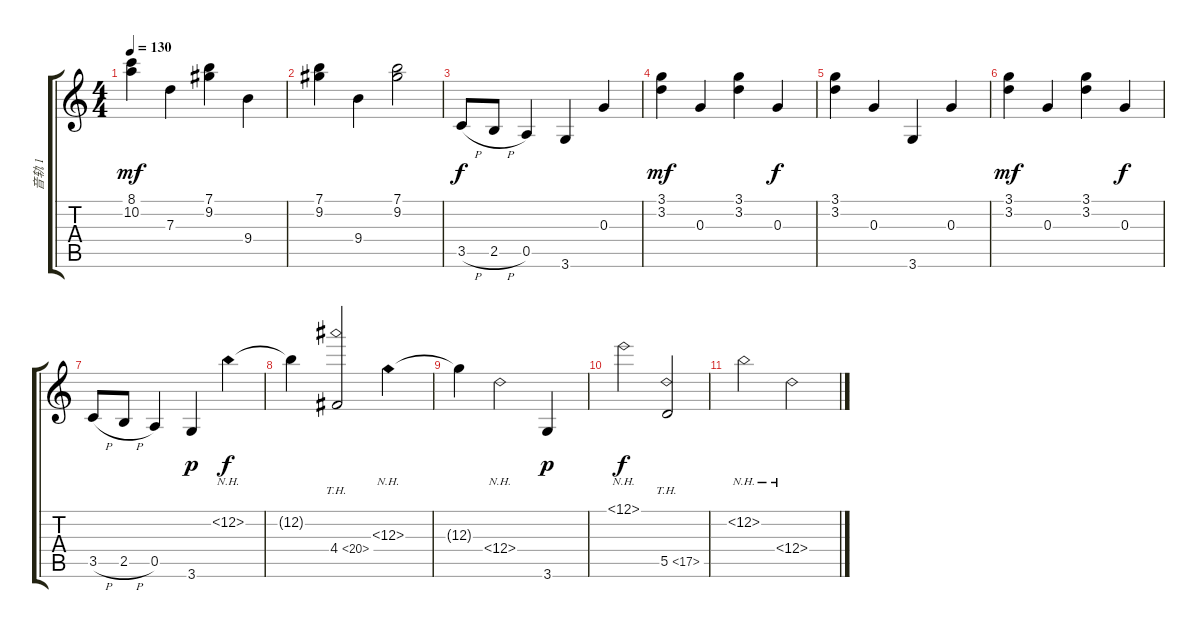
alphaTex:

\track ("音轨 1" "音轨 1") {instrument acousticguitarnylon}
\staff {score tabs}
\tuning (E4 B3 G3 D3 A2 E2) {hide}
\ts (4 4)
\tempo 130
\clef g2
\ks c
(8.1 10.2).4{dy mf} 7.3.4 (7.1 9.2).4 9.4.4 |
(7.1 9.2).4 9.4.4 (7.1 9.2).2 |
3.5{h}.8{dy f} 2.5{h}.8 0.5.4 3.6.4 0.3.4 |
(3.1 3.2).4{dy mf} 0.3.4 (3.1 3.2).4 0.3.4{dy f} |
(3.1 3.2).4 0.3.4 3.6.4 0.3.4 |
(3.1 3.2).4{dy mf} 0.3.4 (3.1 3.2).4 0.3.4{dy f} |
3.5{h}.8 2.5{h}.8 0.5.4 3.6.4{dy p} 12.2{nh}.4{dy f} |
12.2{t}.4 4.4{th 16}.2 12.3{nh}.4 |
12.3{t}.4 12.4{nh}.2 3.6.4{dy p} |
12.1{nh}.2{dy f} 5.5{th 12}.2 |
12.2{nh}.2 12.4{nh}.2
